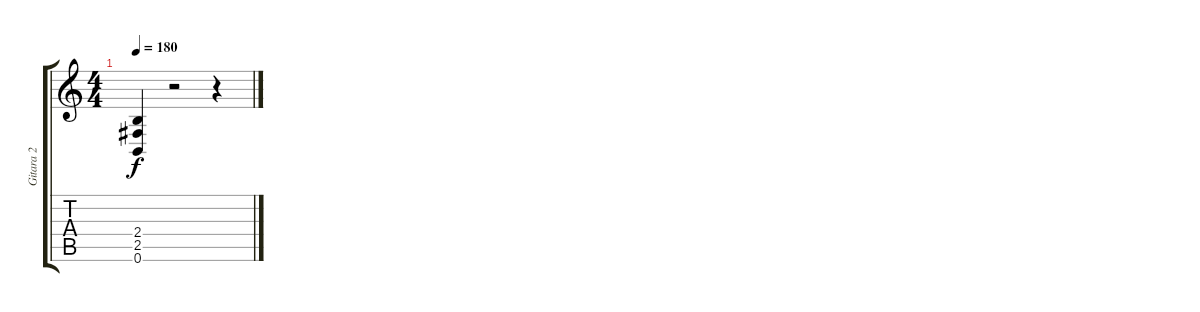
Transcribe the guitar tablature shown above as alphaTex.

\track ("Gitara 2" "Gitara 2") {instrument distortionguitar}
\staff {score tabs}
\tuning (B3 Gb3 D3 A2 E2 B1) {hide}
\ts (4 4)
\tempo 180
\clef g2
\ks c
(2.4 2.5 0.6).4{dy f} r.2 r.4
